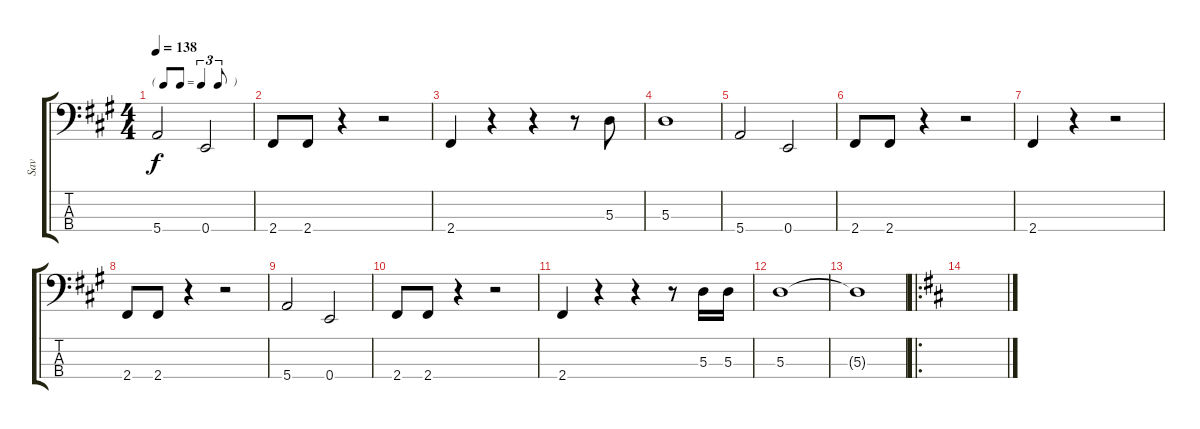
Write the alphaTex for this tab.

\track ("Sav" "Sav") {instrument electricbasspick}
\staff {score tabs}
\tuning (G2 D2 A1 E1) {hide}
\ts (4 4)
\tf triplet8th
\tempo 138
\clef f4
\ks a
5.4.2{dy f} 0.4.2 |
2.4.8 2.4.8 r.4 r.2 |
2.4.4 r.4 r.4 r.8 5.3.8 |
5.3.1 |
5.4.2 0.4.2 |
2.4.8 2.4.8 r.4 r.2 |
2.4.4 r.4 r.2 |
2.4.8 2.4.8 r.4 r.2 |
5.4.2 0.4.2 |
2.4.8 2.4.8 r.4 r.2 |
2.4.4 r.4 r.4 r.8 5.3.16 5.3.16 |
5.3.1 |
5.3{t}.1 |
\ro
\ks d
